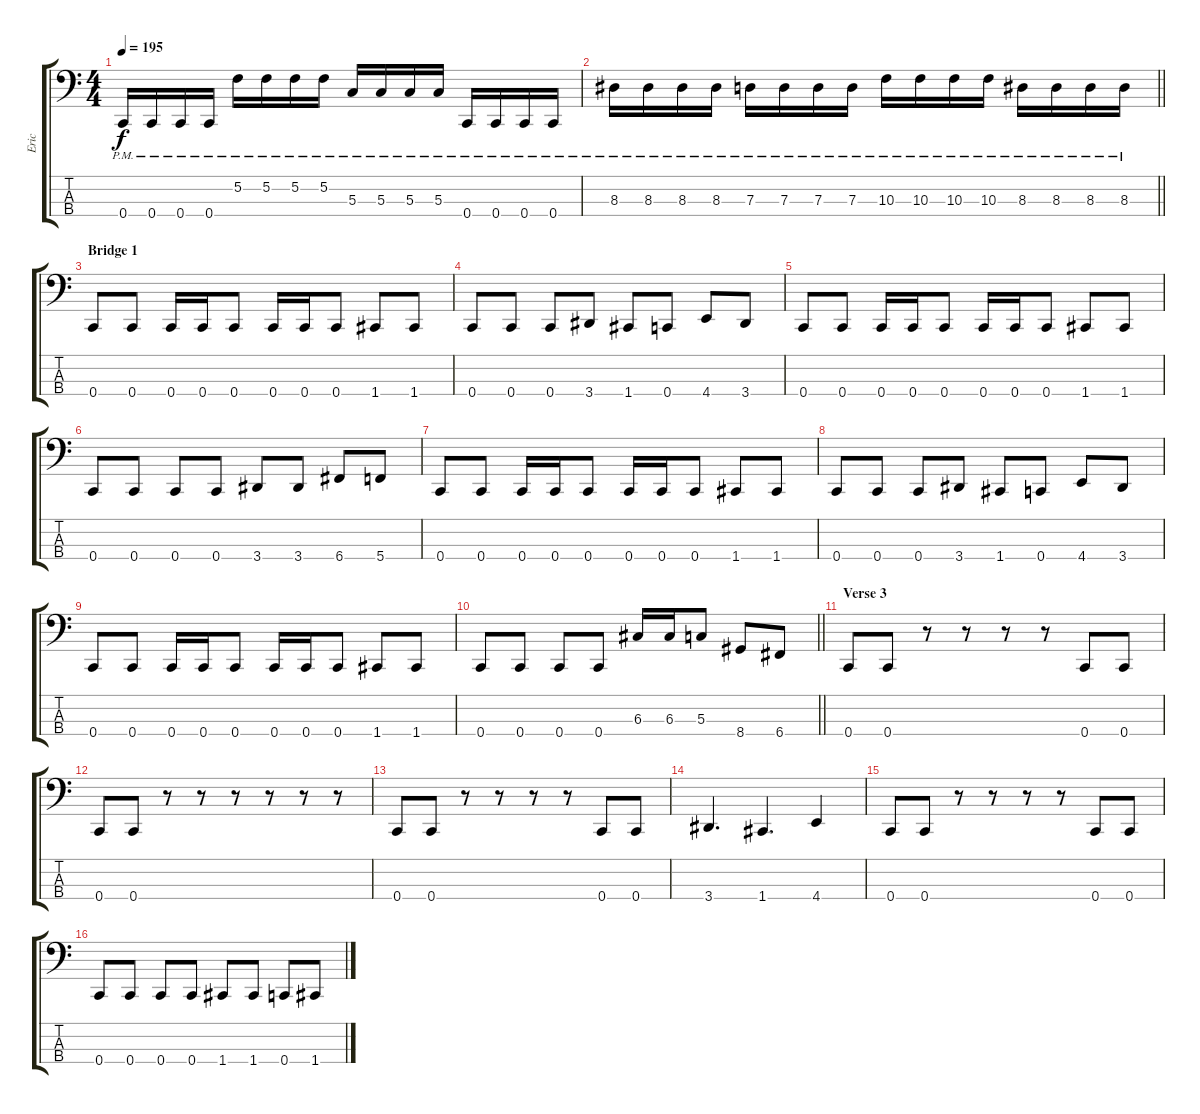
\track ("Eric" "Eric") {instrument electricbassfinger}
\staff {score tabs}
\tuning (F2 C2 G1 C1) {hide}
\ts (4 4)
\tempo 195
\clef f4
\ks c
0.4{pm}.16{dy f} 0.4{pm}.16 0.4{pm}.16 0.4{pm}.16 5.2{pm}.16 5.2{pm}.16 5.2{pm}.16 5.2{pm}.16 5.3{pm}.16 5.3{pm}.16 5.3{pm}.16 5.3{pm}.16 0.4{pm}.16 0.4{pm}.16 0.4{pm}.16 0.4{pm}.16 |
\barLineRight lightlight
8.3{pm}.16 8.3{pm}.16 8.3{pm}.16 8.3{pm}.16 7.3{pm}.16 7.3{pm}.16 7.3{pm}.16 7.3{pm}.16 10.3{pm}.16 10.3{pm}.16 10.3{pm}.16 10.3{pm}.16 8.3{pm}.16 8.3{pm}.16 8.3{pm}.16 8.3{pm}.16 |
\section ("" "Bridge 1")
0.4.8 0.4.8 0.4.16 0.4.16 0.4.8 0.4.16 0.4.16 0.4.8 1.4.8 1.4.8 |
0.4.8 0.4.8 0.4.8 3.4.8 1.4.8 0.4.8 4.4.8 3.4.8 |
0.4.8 0.4.8 0.4.16 0.4.16 0.4.8 0.4.16 0.4.16 0.4.8 1.4.8 1.4.8 |
0.4.8 0.4.8 0.4.8 0.4.8 3.4.8 3.4.8 6.4.8 5.4.8 |
0.4.8 0.4.8 0.4.16 0.4.16 0.4.8 0.4.16 0.4.16 0.4.8 1.4.8 1.4.8 |
0.4.8 0.4.8 0.4.8 3.4.8 1.4.8 0.4.8 4.4.8 3.4.8 |
0.4.8 0.4.8 0.4.16 0.4.16 0.4.8 0.4.16 0.4.16 0.4.8 1.4.8 1.4.8 |
\barLineRight lightlight
0.4.8 0.4.8 0.4.8 0.4.8 6.3.16 6.3.16 5.3.8 8.4.8 6.4.8 |
\section ("" "Verse 3")
0.4.8 0.4.8 r.8 r.8 r.8 r.8 0.4.8 0.4.8 |
0.4.8 0.4.8 r.8 r.8 r.8 r.8 r.8 r.8 |
0.4.8 0.4.8 r.8 r.8 r.8 r.8 0.4.8 0.4.8 |
3.4.4{d} 1.4.4{d} 4.4.4 |
0.4.8 0.4.8 r.8 r.8 r.8 r.8 0.4.8 0.4.8 |
0.4.8 0.4.8 0.4.8 0.4.8 1.4.8 1.4.8 0.4.8 1.4.8
